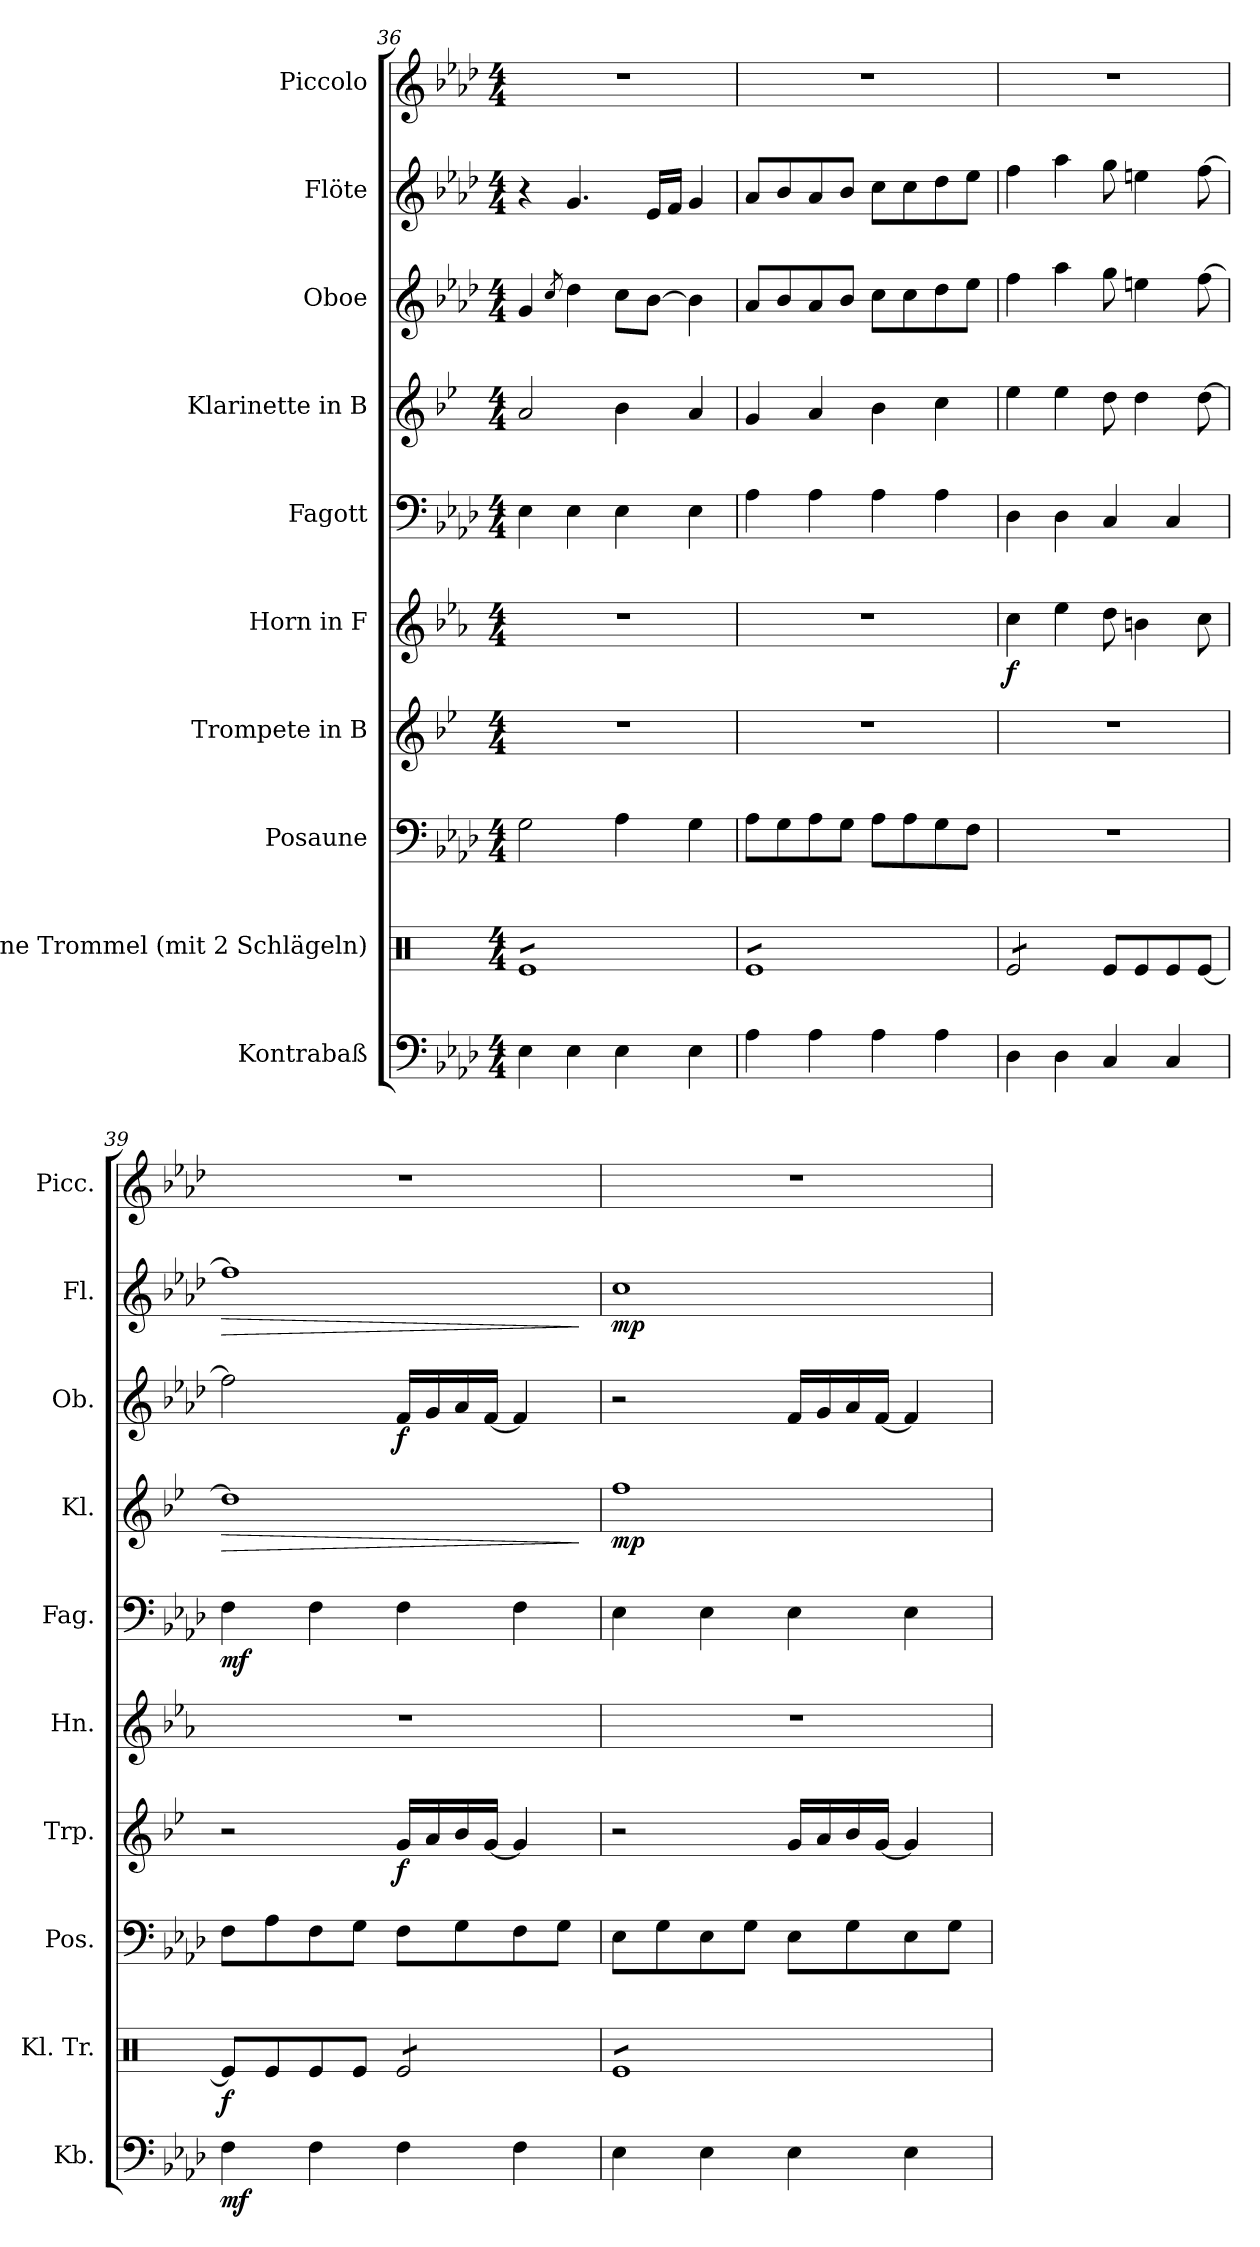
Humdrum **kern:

**kern	**dynam	**kern	**dynam	**kern	**dynam	**kern	**dynam	**kern	**dynam	**kern	**dynam	**kern	**dynam	**kern	**dynam	**kern	**dynam	**kern
*part10	*part10	*part9	*part9	*part8	*part8	*part7	*part7	*part6	*part6	*part5	*part5	*part4	*part4	*part3	*part3	*part2	*part2	*part1
*staff10	*staff10	*staff9	*staff9	*staff8	*staff8	*staff7	*staff7	*staff6	*staff6	*staff5	*staff5	*staff4	*staff4	*staff3	*staff3	*staff2	*staff2	*staff1
*I"Kontrabaß	*	*I"Kleine Trommel (mit 2 Schlägeln)	*	*I"Posaune	*	*I"Trompete in B	*	*I"Horn in F	*	*I"Fagott	*	*I"Klarinette in B	*	*I"Oboe	*	*I"Flöte	*	*I"Piccolo
*I'Kb.	*	*I'Kl. Tr.	*	*I'Pos.	*	*I'Trp.	*	*I'Hn.	*	*I'Fag.	*	*I'Kl.	*	*I'Ob.	*	*I'Fl.	*	*I'Picc.
*clefF4	*	*clefX	*	*clefF4	*	*clefG2	*	*clefG2	*	*clefF4	*	*clefG2	*	*clefG2	*	*clefG2	*	*clefG2
*ITrd7c12	*	*	*	*	*	*ITrd1c2	*	*ITrd4c7	*	*	*	*ITrd1c2	*	*	*	*	*	*ITrd-7c-12
*k[b-e-a-d-]	*	*k[]	*	*k[b-e-a-d-]	*	*k[b-e-a-d-]	*	*k[b-e-a-d-]	*	*k[b-e-a-d-]	*	*k[b-e-a-d-]	*	*k[b-e-a-d-]	*	*k[b-e-a-d-]	*	*k[b-e-a-d-]
*A-:	*	*C:	*	*A-:	*	*A-:	*	*A-:	*	*A-:	*	*A-:	*	*A-:	*	*A-:	*	*A-:
*M4/4	*	*M4/4	*	*M4/4	*	*M4/4	*	*M4/4	*	*M4/4	*	*M4/4	*	*M4/4	*	*M4/4	*	*M4/4
=36	=36	=36	=36	=36	=36	=36	=36	=36	=36	=36	=36	=36	=36	=36	=36	=36	=36	=36
*	*	*tremolo	*	*	*	*	*	*	*	*	*	*	*	*	*	*	*	*
4EE-i\	.	8ReiL	.	2Gi\	.	1r	.	1r	.	4E-i\	.	2gi/	.	4gi/	.	4r	.	1r
.	.	8Rei	.	.	.	.	.	.	.	.	.	.	.	.	.	.	.	.
.	.	.	.	.	.	.	.	.	.	.	.	.	.	8qcci/	.	.	.	.
4EE-i\	.	8Rei	.	.	.	.	.	.	.	4E-i\	.	.	.	4dd-i\	.	4.gi/	.	.
.	.	8Rei	.	.	.	.	.	.	.	.	.	.	.	.	.	.	.	.
4EE-i\	.	8Rei	.	4A-i\	.	.	.	.	.	4E-i\	.	4a-i\	.	8cci\L	.	.	.	.
.	.	8Rei	.	.	.	.	.	.	.	.	.	.	.	[8b-i\J	.	16e-i/LL	.	.
.	.	.	.	.	.	.	.	.	.	.	.	.	.	.	.	16fi/JJ	.	.
4EE-i\	.	8Rei	.	4Gi\	.	.	.	.	.	4E-i\	.	4gi/	.	4b-i\]	.	4gi/	.	.
.	.	8ReiJ	.	.	.	.	.	.	.	.	.	.	.	.	.	.	.	.
=37	=37	=37	=37	=37	=37	=37	=37	=37	=37	=37	=37	=37	=37	=37	=37	=37	=37	=37
4AA-i\	.	8ReiL	.	8A-i\L	.	1r	.	1r	.	4A-i\	.	4fi/	.	8a-i/L	.	8a-i/L	.	1r
.	.	8Rei	.	8Gi\	.	.	.	.	.	.	.	.	.	8b-i/	.	8b-i/	.	.
4AA-i\	.	8Rei	.	8A-i\	.	.	.	.	.	4A-i\	.	4gi/	.	8a-i/	.	8a-i/	.	.
.	.	8Rei	.	8Gi\J	.	.	.	.	.	.	.	.	.	8b-i/J	.	8b-i/J	.	.
4AA-i\	.	8Rei	.	8A-i\L	.	.	.	.	.	4A-i\	.	4a-i\	.	8cci\L	.	8cci\L	.	.
.	.	8Rei	.	8A-i\	.	.	.	.	.	.	.	.	.	8cci\	.	8cci\	.	.
4AA-i\	.	8Rei	.	8Gi\	.	.	.	.	.	4A-i\	.	4b-i\	.	8dd-i\	.	8dd-i\	.	.
.	.	8ReiJ	.	8Fi\J	.	.	.	.	.	.	.	.	.	8ee-i\J	.	8ee-i\J	.	.
=38	=38	=38	=38	=38	=38	=38	=38	=38	=38	=38	=38	=38	=38	=38	=38	=38	=38	=38
4DD-i\	.	8Rei/L	.	1r	.	1r	.	4fi\	f	4D-i\	.	4dd-i\	.	4ffi\	.	4ffi\	.	1r
.	.	8Rei/	.	.	.	.	.	.	.	.	.	.	.	.	.	.	.	.
4DD-i\	.	8Rei/	.	.	.	.	.	4a-i\	.	4D-i\	.	4dd-i\	.	4aa-i\	.	4aa-i\	.	.
.	.	8Rei/J	.	.	.	.	.	.	.	.	.	.	.	.	.	.	.	.
*	*	*Xtremolo	*	*	*	*	*	*	*	*	*	*	*	*	*	*	*	*
4CCi/	.	8Rei/L	.	.	.	.	.	8gi\	.	4Ci/	.	8cci\	.	8ggi\	.	8ggi\	.	.
.	.	8Rei/	.	.	.	.	.	4eni\	.	.	.	4cci\	.	4eeni\	.	4eeni\	.	.
4CCi/	.	8Rei/	.	.	.	.	.	.	.	4Ci/	.	.	.	.	.	.	.	.
.	.	[8Rei/J	.	.	.	.	.	8fi\	.	.	.	[8cci\	.	[8ffi\	.	[8ffi\	.	.
!!LO:LB:g=z
=39	=39	=39	=39	=39	=39	=39	=39	=39	=39	=39	=39	=39	=39	=39	=39	=39	=39	=39
*	*	*	*	*^	*	*	*	*	*	*	*	*	*	*	*	*	*	*
!	!	!	!	!	!	!	!	!	!	!	!	!	!	!LO:HP:b	!	!	!	!LO:HP:b	!
4FFi\	mf	8Rei/L]	f	8Fi\L	1ryy	mf	2r	.	1r	.	4Fi\	mf	1cci]	>	2ffi\]	.	1ffi]	>	1r
.	.	8Rei/	.	8A-i\	.	.	.	.	.	.	.	.	.	.	.	.	.	.	.
4FFi\	.	8Rei/	.	8Fi\	.	.	.	.	.	.	4Fi\	.	.	.	.	.	.	.	.
.	.	8Rei/J	.	8Gi\J	.	.	.	.	.	.	.	.	.	.	.	.	.	.	.
*	*	*tremolo	*	*	*	*	*	*	*	*	*	*	*	*	*	*	*	*	*
4FFi\	.	8Rei/L	.	8Fi\L	.	.	16fi/LL	f	.	.	4Fi\	.	.	.	16fi/LL	f	.	.	.
.	.	.	.	.	.	.	16gi/	.	.	.	.	.	.	.	16gi/	.	.	.	.
.	.	8Rei/	.	8Gi\	.	.	16a-i/	.	.	.	.	.	.	.	16a-i/	.	.	.	.
.	.	.	.	.	.	.	[16fi/JJ	.	.	.	.	.	.	.	[16fi/JJ	.	.	.	.
4FFi\	.	8Rei/	.	8Fi\	.	.	4fi/]	.	.	.	4Fi\	.	.	.	4fi/]	.	.	.	.
.	.	8Rei/J	.	8Gi\J	.	.	.	.	.	.	.	.	.	.	.	.	.	.	.
*	*	*	*	*v	*v	*	*	*	*	*	*	*	*	*	*	*	*	*	*
.	.	.	.	.	.	.	.	.	.	.	.	.	]	.	.	.	]	.
=40	=40	=40	=40	=40	=40	=40	=40	=40	=40	=40	=40	=40	=40	=40	=40	=40	=40	=40
4EE-i\	.	8ReiL	.	8E-i\L	.	2r	.	1r	.	4E-i\	.	1ee-i	mp	2r	.	1cci	mp	1r
.	.	8Rei	.	8Gi\	.	.	.	.	.	.	.	.	.	.	.	.	.	.
4EE-i\	.	8Rei	.	8E-i\	.	.	.	.	.	4E-i\	.	.	.	.	.	.	.	.
.	.	8Rei	.	8Gi\J	.	.	.	.	.	.	.	.	.	.	.	.	.	.
4EE-i\	.	8Rei	.	8E-i\L	.	16fi/LL	.	.	.	4E-i\	.	.	.	16fi/LL	.	.	.	.
.	.	.	.	.	.	16gi/	.	.	.	.	.	.	.	16gi/	.	.	.	.
.	.	8Rei	.	8Gi\	.	16a-i/	.	.	.	.	.	.	.	16a-i/	.	.	.	.
.	.	.	.	.	.	[16fi/JJ	.	.	.	.	.	.	.	[16fi/JJ	.	.	.	.
4EE-i\	.	8Rei	.	8E-i\	.	4fi/]	.	.	.	4E-i\	.	.	.	4fi/]	.	.	.	.
.	.	8ReiJ	.	8Gi\J	.	.	.	.	.	.	.	.	.	.	.	.	.	.
*	*	*Xtremolo	*	*	*	*	*	*	*	*	*	*	*	*	*	*	*	*
=	=	=	=	=	=	=	=	=	=	=	=	=	=	=	=	=	=	=
*-	*-	*-	*-	*-	*-	*-	*-	*-	*-	*-	*-	*-	*-	*-	*-	*-	*-	*-
